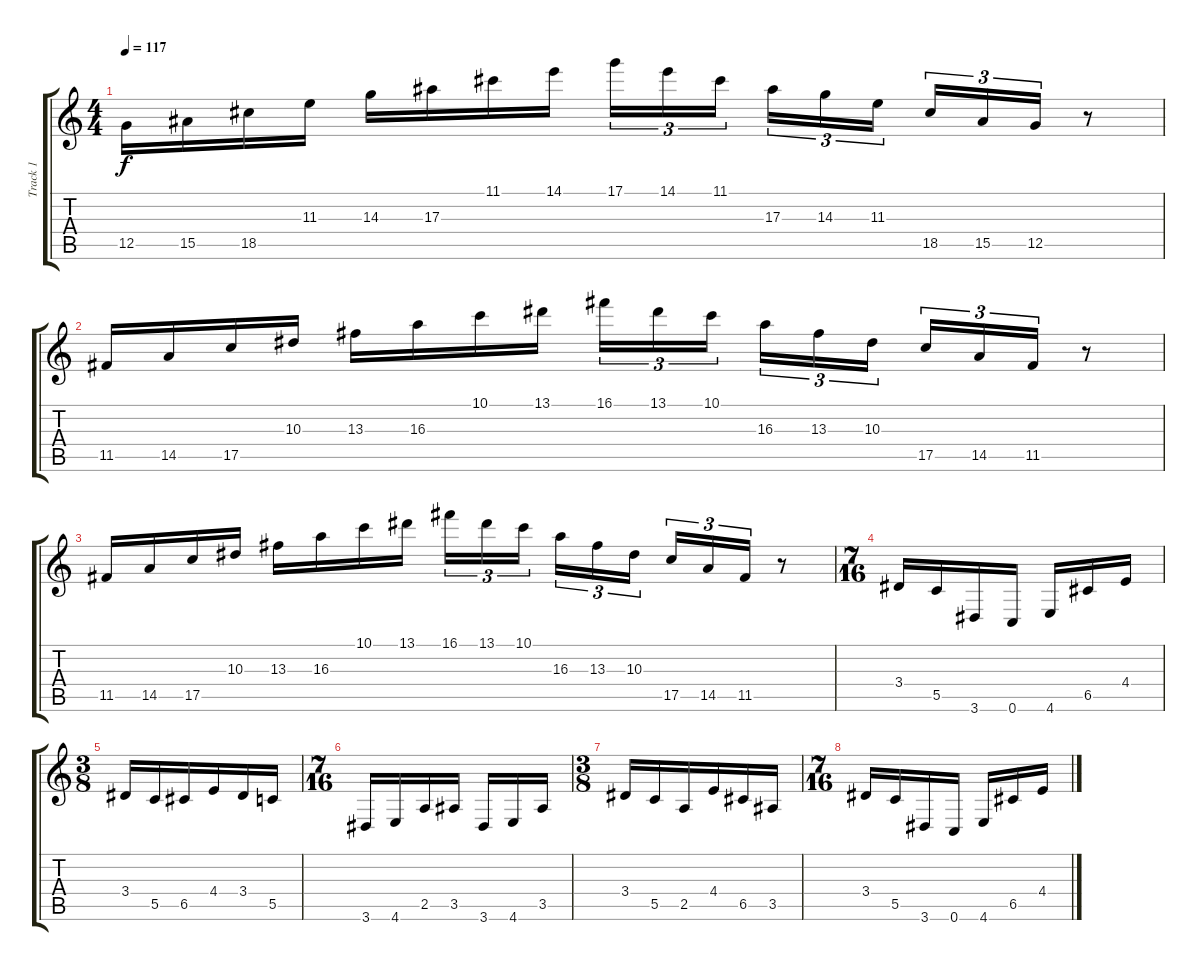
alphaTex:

\track ("Track 1" "Track 1") {instrument overdrivenguitar}
\staff {score tabs}
\tuning (D4 A3 F3 C3 G2 C2) {hide}
\ts (4 4)
\tempo 117
\clef g2
\ks c
12.5.16{dy f} 15.5.16 18.5.16 11.3.16 14.3.16 17.3.16 11.1.16 14.1.16 17.1.16{tu (3 2)} 14.1.16{tu (3 2)} 11.1.16{tu (3 2) beam splitsecondary} 17.3.16{tu (3 2)} 14.3.16{tu (3 2)} 11.3.16{tu (3 2)} 18.5.16{tu (3 2)} 15.5.16{tu (3 2)} 12.5.16{tu (3 2)} r.8 |
11.5.16 14.5.16 17.5.16 10.3.16 13.3.16 16.3.16 10.1.16 13.1.16 16.1.16{tu (3 2)} 13.1.16{tu (3 2)} 10.1.16{tu (3 2) beam splitsecondary} 16.3.16{tu (3 2)} 13.3.16{tu (3 2)} 10.3.16{tu (3 2)} 17.5.16{tu (3 2)} 14.5.16{tu (3 2)} 11.5.16{tu (3 2)} r.8 |
11.5.16 14.5.16 17.5.16 10.3.16 13.3.16 16.3.16 10.1.16 13.1.16 16.1.16{tu (3 2)} 13.1.16{tu (3 2)} 10.1.16{tu (3 2) beam splitsecondary} 16.3.16{tu (3 2)} 13.3.16{tu (3 2)} 10.3.16{tu (3 2)} 17.5.16{tu (3 2)} 14.5.16{tu (3 2)} 11.5.16{tu (3 2)} r.8 |
\ts (7 16)
3.4.16 5.5.16 3.6.16 0.6.16 4.6.16 6.5.16 4.4.16 |
\ts (3 8)
3.4.16 5.5.16 6.5.16 4.4.16 3.4.16 5.5.16 |
\ts (7 16)
3.6.16 4.6.16 2.5.16 3.5.16 3.6.16 4.6.16 3.5.16 |
\ts (3 8)
3.4.16 5.5.16 2.5.16 4.4.16 6.5.16 3.5.16 |
\ts (7 16)
3.4.16 5.5.16 3.6.16 0.6.16 4.6.16 6.5.16 4.4.16
